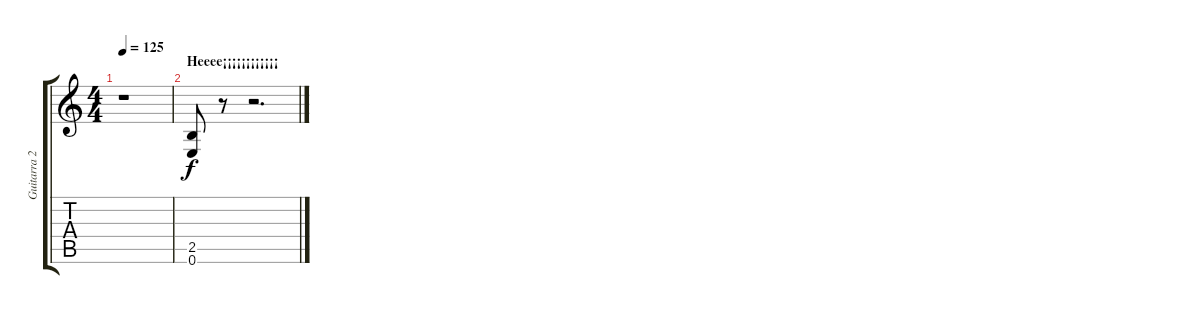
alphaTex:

\track ("Guitarra 2" "Guitarra 2") {instrument overdrivenguitar}
\staff {score tabs}
\tuning (E4 B3 G3 D3 A2 E2) {hide}
\ts (4 4)
\tempo 125
\clef g2
\ks c
r.1{dy f} |
\section ("" "Heeee¡¡¡¡¡¡¡¡¡¡¡¡")
(2.5 0.6).8{volume 12} r.8 r.2{d}
